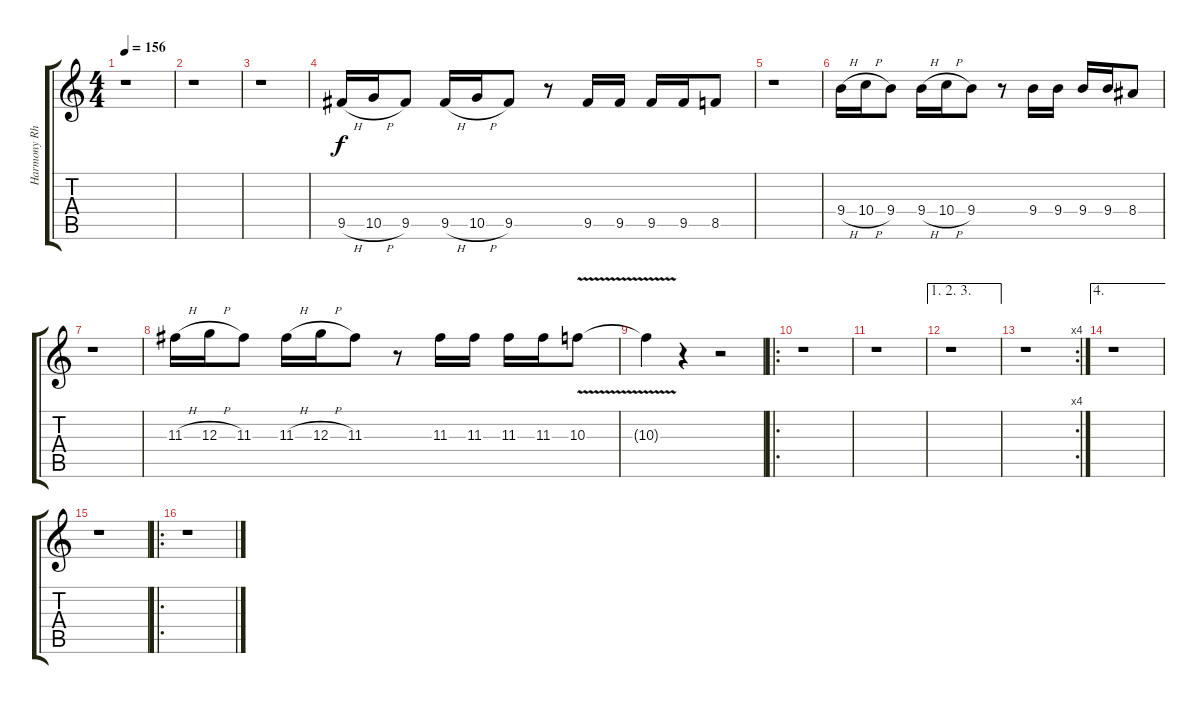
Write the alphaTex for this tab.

\track ("Harmony Rhythm" "Harmony Rh") {instrument overdrivenguitar}
\staff {score tabs}
\tuning (E4 B3 G3 D3 A2 E2) {hide}
\ts (4 4)
\tempo 156
\clef g2
\ks c
r.1{dy f} |
r.1 |
r.1 |
9.5{h}.16 10.5{h}.16 9.5.8 9.5{h}.16 10.5{h}.16 9.5.8 r.8 9.5.16 9.5.16 9.5.16 9.5.16 8.5.8 |
r.1 |
9.4{h}.16 10.4{h}.16 9.4.8 9.4{h}.16 10.4{h}.16 9.4.8 r.8 9.4.16 9.4.16 9.4.16 9.4.16 8.4.8 |
r.1 |
11.3{h}.16 12.3{h}.16 11.3.8 11.3{h}.16 12.3{h}.16 11.3.8 r.8 11.3.16 11.3.16 11.3.16 11.3.16 10.3{v}.8 |
10.3{t}.4 r.4 r.2 |
\ro
r.1 |
r.1 |
\ae (1 2 3)
r.1 |
\rc 4
r.1 |
\ae 4
r.1 |
r.1 |
\ro
r.1
